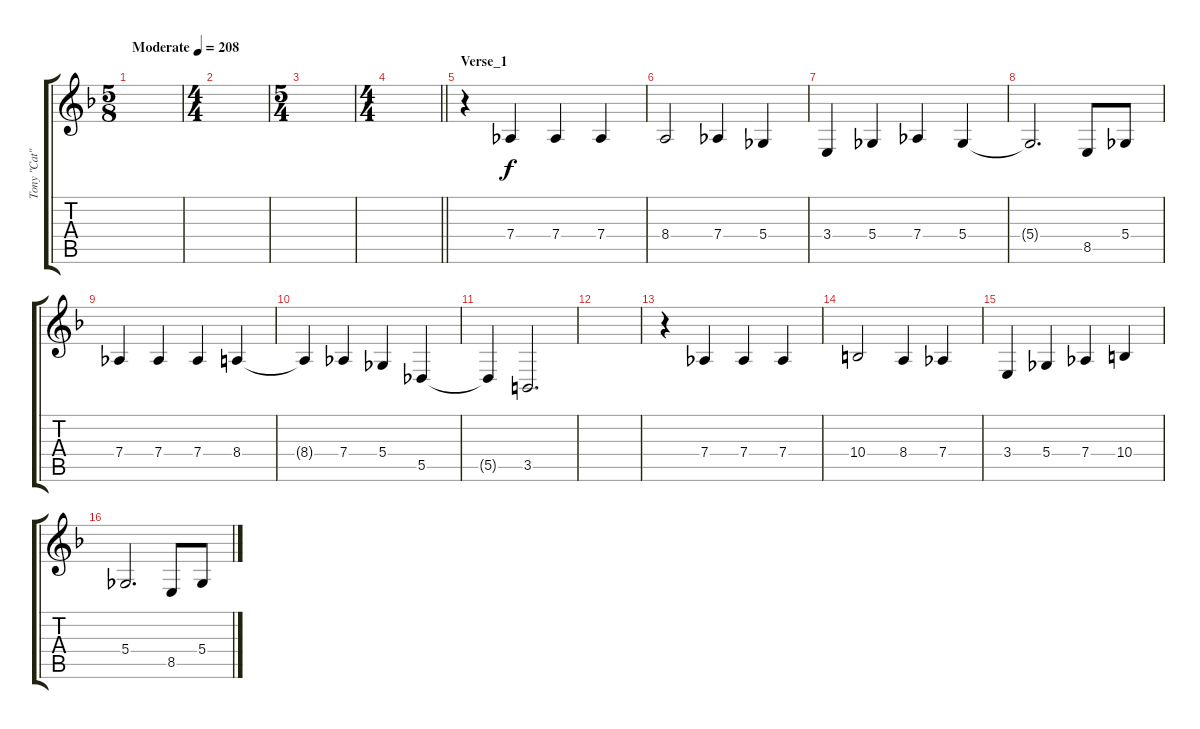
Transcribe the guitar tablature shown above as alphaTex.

\track ("Tony \"Cat\" Martin" "Tony \"Cat\"") {instrument stringensemble1}
\staff {score tabs}
\tuning (Eb4 Bb3 Gb3 Db3 Ab2 Eb2) {hide}
\ts (5 8)
\tempo (208 "Moderate")
\clef g2
\ks f
|
\ts (4 4)
|
\ts (5 4)
|
\ts (4 4)
\barLineRight lightlight
|
\section ("" "Verse_1")
r.4 7.4.4 7.4.4 7.4.4 |
8.4.2 7.4.4 5.4.4 |
3.4.4 5.4.4 7.4.4 5.4.4 |
5.4{t}.2{d} 8.5.8 5.4.8 |
7.4.4 7.4.4 7.4.4 8.4.4 |
8.4{t}.4 7.4.4 5.4.4 5.5.4 |
5.5{t}.4 3.5.2{d} |
|
r.4 7.4.4 7.4.4 7.4.4 |
10.4.2 8.4.4 7.4.4 |
3.4.4 5.4.4 7.4.4 10.4.4 |
5.4.2{d} 8.5.8 5.4.8
